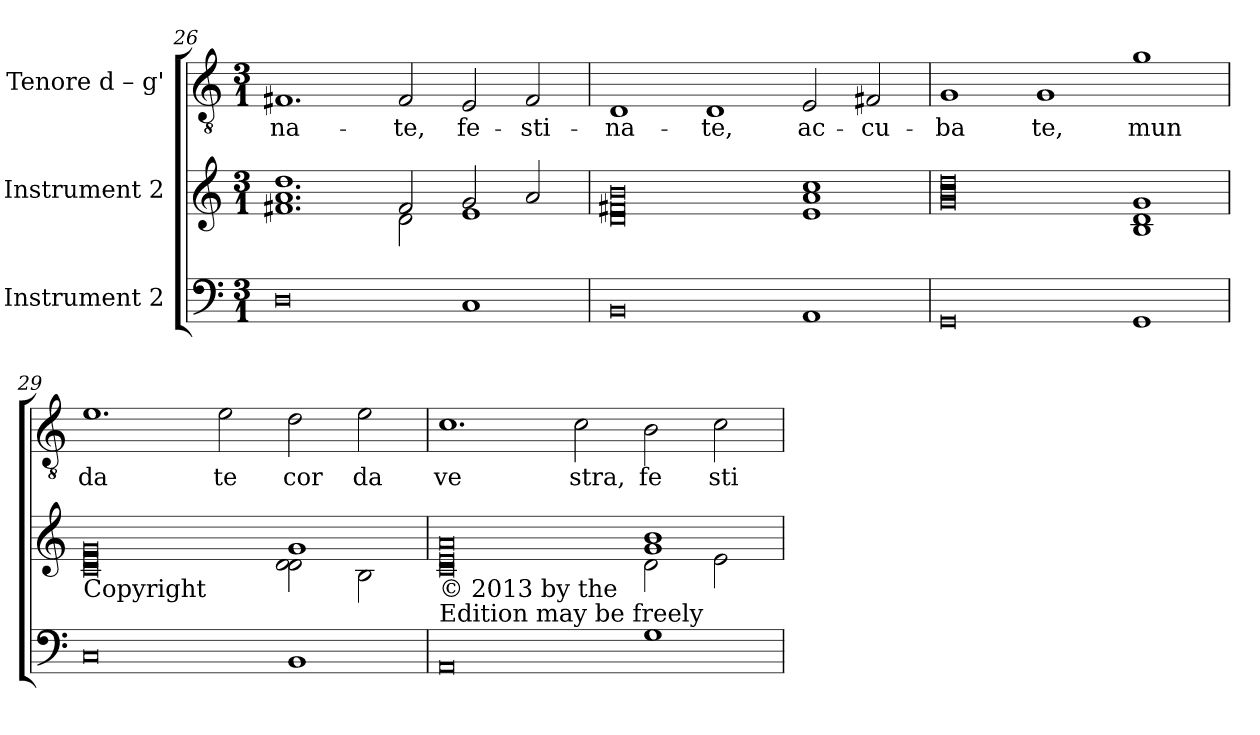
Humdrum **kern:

**kern	**kern	**kern	**text
*part3	*part2	*part1	*part1
*staff3	*staff2	*staff1	*staff1
*I"Instrument 2	*I"Instrument 2	*I"Tenore  d – g'	*
*clefF4	*clefG2	*clefGv2	*
*k[]	*k[]	*k[]	*
*C:	*C:	*C:	*
*M3/1	*M3/1	*M3/1	*
=26	=26	=26	=26
*	*^	*	*
!	!	!	!	!LO:LY:b:cj
0D	1.a 1.f#X	1.dd	1.F#X	-na-
!	!	!	!	!LO:LY:b:cj
.	2f#/	2d\	2F#/	-te,
!	!	!	!	!LO:LY:b:cj
1C	2g/	1e	2E/	fe-
!	!	!	!	!LO:LY:b:cj
.	2a/	.	2F#/	-sti-
*	*v	*v	*	*
=27	=27	=27	=27
!	!	!	!LO:LY:b:cj
0BB	0b 0d 0f#X	1D	-na-
!	!	!	!LO:LY:b:cj
.	.	1D	-te,
!	!	!	!LO:LY:b:cj
1AA	1a 1e 1cc	2E/	ac-
!	!	!	!LO:LY:b:cj
.	.	2F#X/	-cu-
!!LO:LB:g=z
=28	=28	=28	=28
!	!	!	!LO:LY:b:cj
0GG	0dd 0g 0b	1G	-ba
!	!	!	!LO:LY:b:cj
.	.	1G	te,
!	!	!	!LO:LY:b:cj
1GG	1g 1B 1d	1g	mun
=29	=29	=29	=29
*	*^	*	*
!	!LO:TX:b:t=Copyright	!	!	!
!	!	!	!	!LO:LY:b:cj
0C	0c 0g	0e	1.e	da
!	!	!	!	!LO:LY:b:cj
.	.	.	2e\	te
!	!	!	!	!LO:LY:b:cj
1BB	1g	2d\ 2d\	2d\	cor
!	!	!	!	!LO:LY:b:cj
.	.	2B\	2e\	da
=30	=30	=30	=30	=30
!	!LO:TX:b:t=© 2013 by the	!	!	!
!	!LO:TX:b:t=Edition may be freely	!	!	!
!	!	!	!	!LO:LY:b:cj
0AA	0c 0a	0e	1.c	ve
!	!	!	!	!LO:LY:b:cj
.	.	.	2c\	stra,
!	!	!	!	!LO:LY:b:cj
1G	1g 1b	2d\	2B\	fe
!	!	!	!	!LO:LY:b:cj
.	.	2e\	2c\	sti
*	*v	*v	*	*
=	=	=	=
*-	*-	*-	*-
